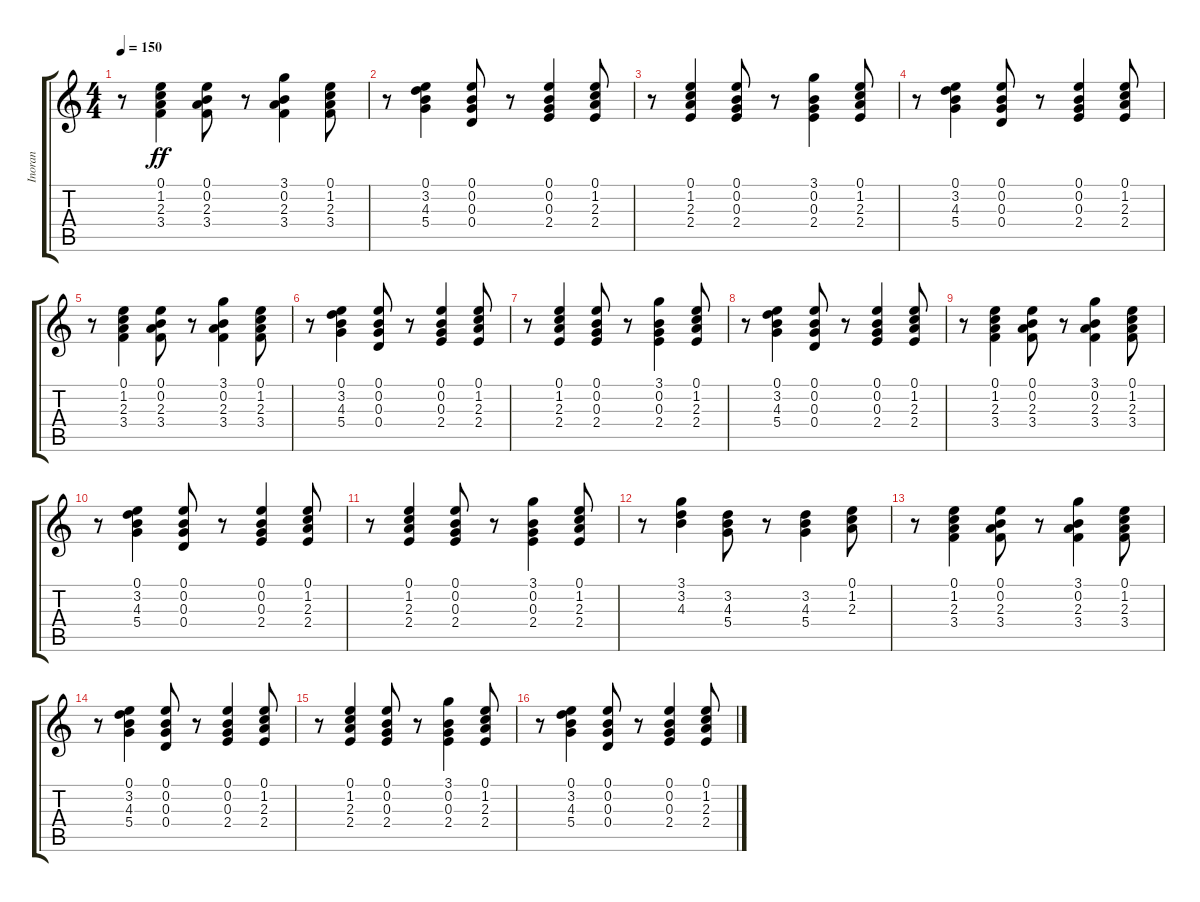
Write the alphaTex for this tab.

\track ("Inoran" "Inoran") {instrument distortionguitar}
\staff {score tabs}
\tuning (E4 B3 G3 D3 A2 E2) {hide}
\ts (4 4)
\tempo 150
\clef g2
\ks c
r.8{dy ff} (0.1 1.2 2.3 3.4).4 (0.1 0.2 2.3 3.4).8 r.8 (3.1 0.2 2.3 3.4).4 (0.1 1.2 2.3 3.4).8 |
r.8 (0.1 3.2 4.3 5.4).4 (0.1 0.2 0.3 0.4).8 r.8 (0.1 0.2 0.3 2.4).4 (0.1 1.2 2.3 2.4).8 |
r.8 (0.1 1.2 2.3 2.4).4 (0.1 0.2 0.3 2.4).8 r.8 (3.1 0.2 0.3 2.4).4 (0.1 1.2 2.3 2.4).8 |
r.8 (0.1 3.2 4.3 5.4).4 (0.1 0.2 0.3 0.4).8 r.8 (0.1 0.2 0.3 2.4).4 (0.1 1.2 2.3 2.4).8 |
r.8 (0.1 1.2 2.3 3.4).4 (0.1 0.2 2.3 3.4).8 r.8 (3.1 0.2 2.3 3.4).4 (0.1 1.2 2.3 3.4).8 |
r.8 (0.1 3.2 4.3 5.4).4 (0.1 0.2 0.3 0.4).8 r.8 (0.1 0.2 0.3 2.4).4 (0.1 1.2 2.3 2.4).8 |
r.8 (0.1 1.2 2.3 2.4).4 (0.1 0.2 0.3 2.4).8 r.8 (3.1 0.2 0.3 2.4).4 (0.1 1.2 2.3 2.4).8 |
r.8 (0.1 3.2 4.3 5.4).4 (0.1 0.2 0.3 0.4).8 r.8 (0.1 0.2 0.3 2.4).4 (0.1 1.2 2.3 2.4).8 |
r.8 (0.1 1.2 2.3 3.4).4 (0.1 0.2 2.3 3.4).8 r.8 (3.1 0.2 2.3 3.4).4 (0.1 1.2 2.3 3.4).8 |
r.8 (0.1 3.2 4.3 5.4).4 (0.1 0.2 0.3 0.4).8 r.8 (0.1 0.2 0.3 2.4).4 (0.1 1.2 2.3 2.4).8 |
r.8 (0.1 1.2 2.3 2.4).4 (0.1 0.2 0.3 2.4).8 r.8 (3.1 0.2 0.3 2.4).4 (0.1 1.2 2.3 2.4).8 |
r.8 (3.1 3.2 4.3).4 (3.2 4.3 5.4).8 r.8 (3.2 4.3 5.4).4 (0.1 1.2 2.3).8 |
r.8 (0.1 1.2 2.3 3.4).4 (0.1 0.2 2.3 3.4).8 r.8 (3.1 0.2 2.3 3.4).4 (0.1 1.2 2.3 3.4).8 |
r.8 (0.1 3.2 4.3 5.4).4 (0.1 0.2 0.3 0.4).8 r.8 (0.1 0.2 0.3 2.4).4 (0.1 1.2 2.3 2.4).8 |
r.8 (0.1 1.2 2.3 2.4).4 (0.1 0.2 0.3 2.4).8 r.8 (3.1 0.2 0.3 2.4).4 (0.1 1.2 2.3 2.4).8 |
r.8 (0.1 3.2 4.3 5.4).4 (0.1 0.2 0.3 0.4).8 r.8 (0.1 0.2 0.3 2.4).4 (0.1 1.2 2.3 2.4).8
